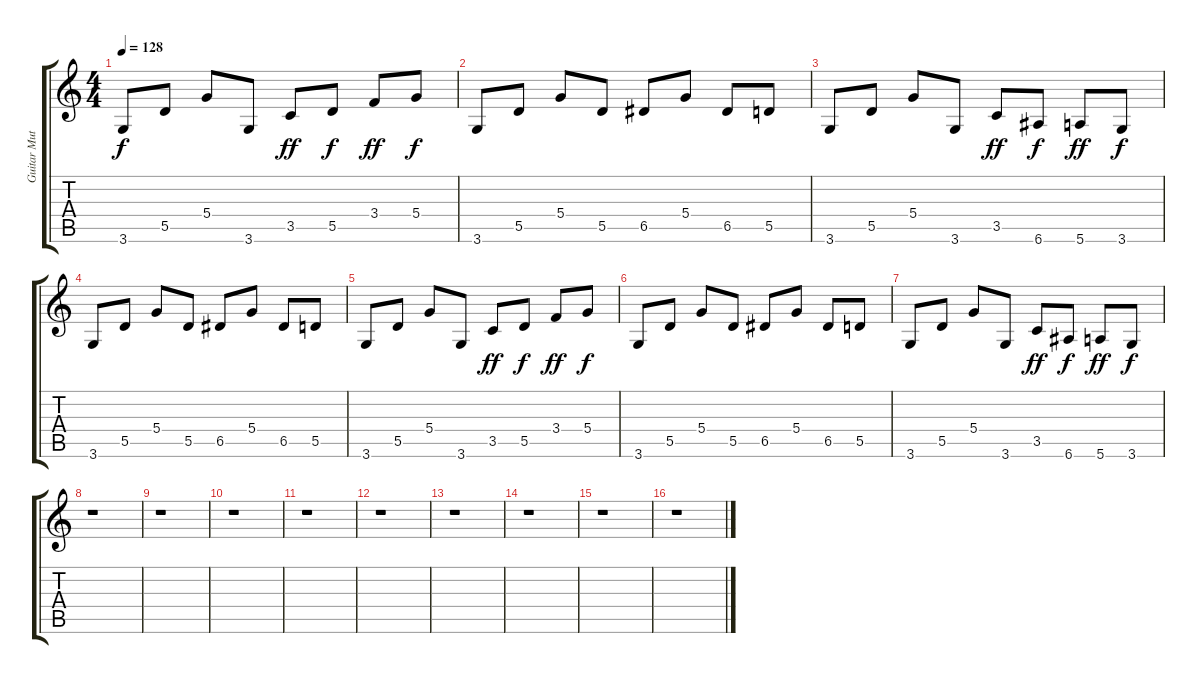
\track ("Guitar Muted" "Guitar Mut") {instrument electricguitarmuted}
\staff {score tabs}
\tuning (E4 B3 G3 D3 A2 E2) {hide}
\ts (4 4)
\tempo 128
\clef g2
\ks c
3.6.8{dy f} 5.5.8 5.4.8 3.6.8 3.5.8{dy ff} 5.5.8{dy f} 3.4.8{dy ff} 5.4.8{dy f} |
3.6.8 5.5.8 5.4.8 5.5.8 6.5.8 5.4.8 6.5.8 5.5.8 |
3.6.8 5.5.8 5.4.8 3.6.8 3.5.8{dy ff} 6.6.8{dy f} 5.6.8{dy ff} 3.6.8{dy f} |
3.6.8 5.5.8 5.4.8 5.5.8 6.5.8 5.4.8 6.5.8 5.5.8 |
3.6.8 5.5.8 5.4.8 3.6.8 3.5.8{dy ff} 5.5.8{dy f} 3.4.8{dy ff} 5.4.8{dy f} |
3.6.8 5.5.8 5.4.8 5.5.8 6.5.8 5.4.8 6.5.8 5.5.8 |
3.6.8 5.5.8 5.4.8 3.6.8 3.5.8{dy ff} 6.6.8{dy f} 5.6.8{dy ff} 3.6.8{dy f} |
r.1 |
r.1 |
r.1 |
r.1 |
r.1 |
r.1 |
r.1 |
r.1 |
r.1
